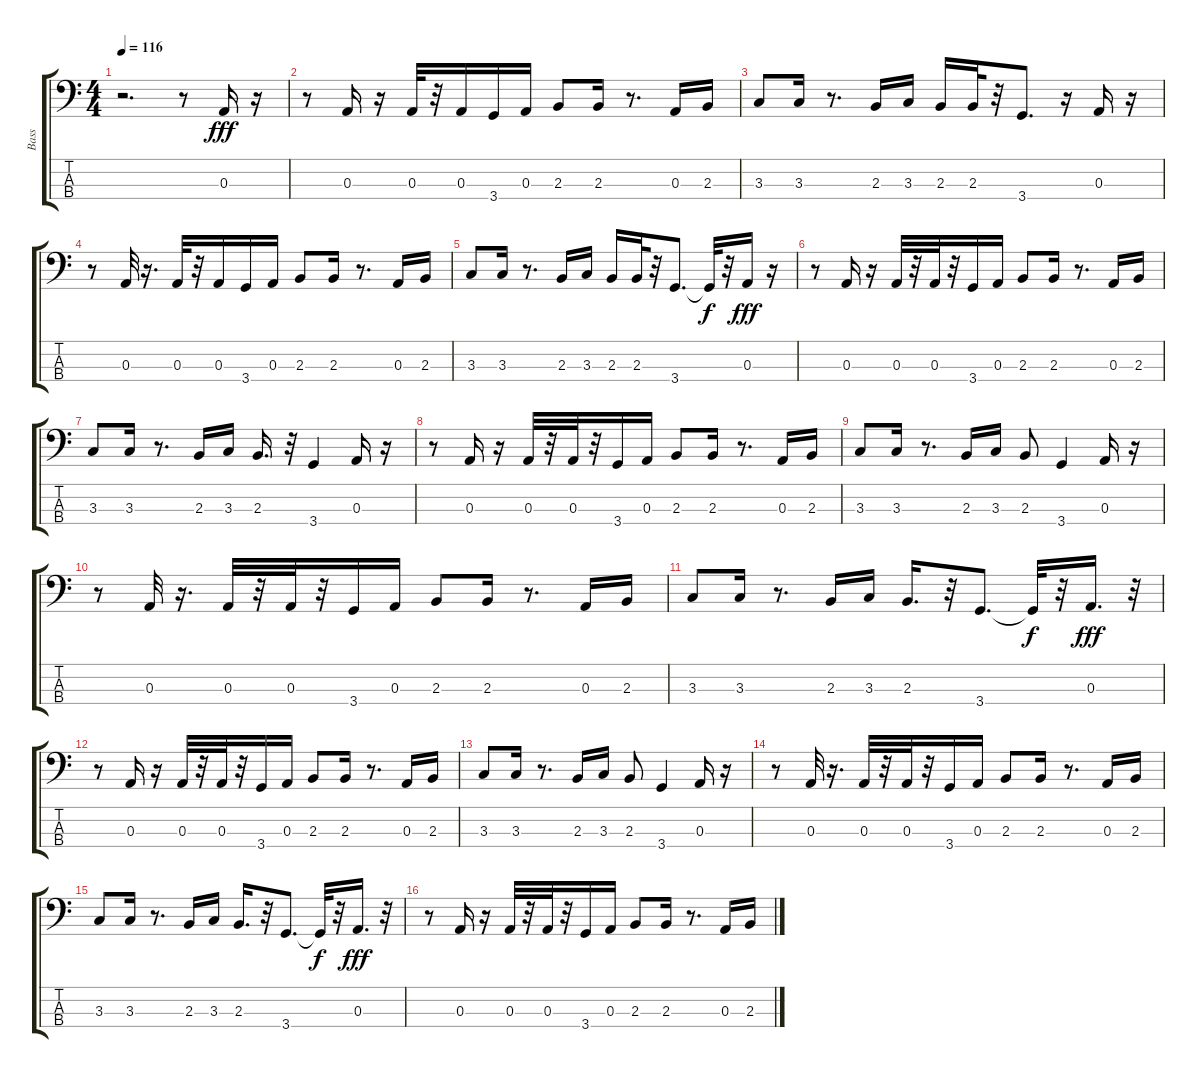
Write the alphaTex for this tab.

\track ("Bass                " "Bass      ") {instrument synthbass2}
\staff {score tabs}
\tuning (G2 D2 A1 E1) {hide}
\ts (4 4)
\tempo 116
\clef f4
\ks c
r.2{d dy fff instrument synthbass2} r.8 0.3.16 r.16 |
r.8 0.3.16 r.16 0.3.32 r.32 0.3.16 3.4.16 0.3.16 2.3.8 2.3.16 r.8{d} 0.3.16 2.3.16 |
3.3.8 3.3.16 r.8{d} 2.3.16 3.3.16 2.3.16 2.3.32 r.32 3.4.8{d} r.16 0.3.16 r.16 |
r.8 0.3.32 r.16{d} 0.3.32 r.32 0.3.16 3.4.16 0.3.16 2.3.8 2.3.16 r.8{d} 0.3.16 2.3.16 |
3.3.8 3.3.16 r.8{d} 2.3.16 3.3.16 2.3.16 2.3.32 r.32 3.4.8{d} 3.4{t}.32{dy f} r.32 0.3.16{dy fff} r.16 |
r.8 0.3.16 r.16 0.3.32 r.32 0.3.32 r.32 3.4.16 0.3.16 2.3.8 2.3.16 r.8{d} 0.3.16 2.3.16 |
3.3.8 3.3.16 r.8{d} 2.3.16 3.3.16 2.3.16{d} r.32 3.4.4 0.3.16 r.16 |
r.8 0.3.16 r.16 0.3.32 r.32 0.3.32 r.32 3.4.16 0.3.16 2.3.8 2.3.16 r.8{d} 0.3.16 2.3.16 |
3.3.8 3.3.16 r.8{d} 2.3.16 3.3.16 2.3.8 3.4.4 0.3.16 r.16 |
r.8 0.3.32 r.16{d} 0.3.32 r.32 0.3.32 r.32 3.4.16 0.3.16 2.3.8 2.3.16 r.8{d} 0.3.16 2.3.16 |
3.3.8 3.3.16 r.8{d} 2.3.16 3.3.16 2.3.16{d} r.32 3.4.8{d} 3.4{t}.32{dy f} r.32 0.3.16{d dy fff} r.32 |
r.8 0.3.16 r.16 0.3.32 r.32 0.3.32 r.32 3.4.16 0.3.16 2.3.8 2.3.16 r.8{d} 0.3.16 2.3.16 |
3.3.8 3.3.16 r.8{d} 2.3.16 3.3.16 2.3.8 3.4.4 0.3.16 r.16 |
r.8 0.3.32 r.16{d} 0.3.32 r.32 0.3.32 r.32 3.4.16 0.3.16 2.3.8 2.3.16 r.8{d} 0.3.16 2.3.16 |
3.3.8 3.3.16 r.8{d} 2.3.16 3.3.16 2.3.16{d} r.32 3.4.8{d} 3.4{t}.32{dy f} r.32 0.3.16{d dy fff} r.32 |
r.8 0.3.16 r.16 0.3.32 r.32 0.3.32 r.32 3.4.16 0.3.16 2.3.8 2.3.16 r.8{d} 0.3.16 2.3.16
